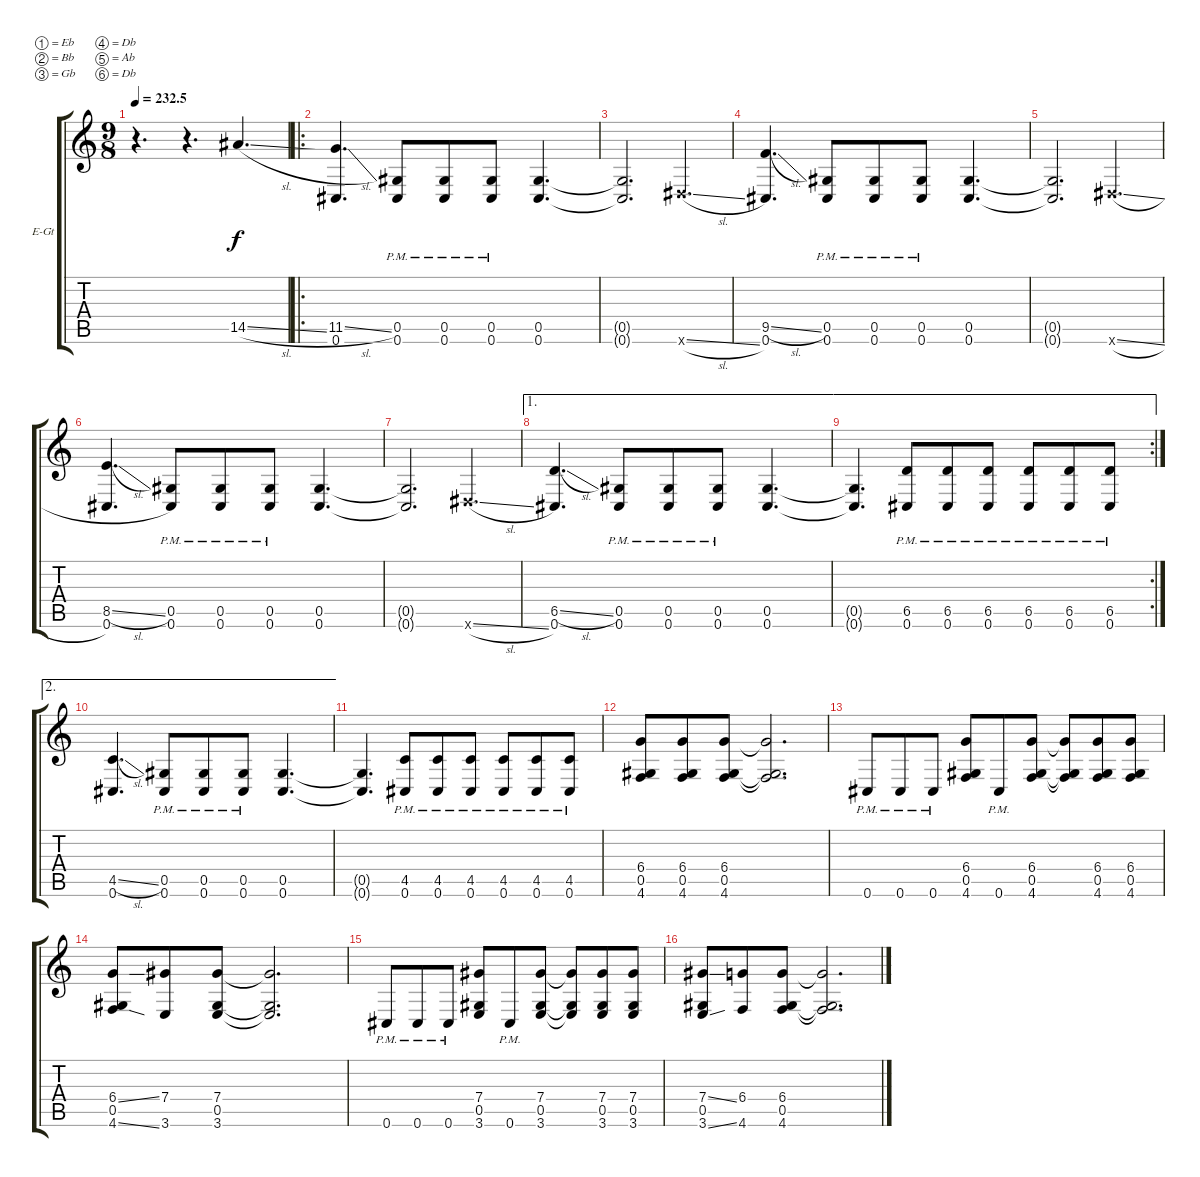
\defaultSystemsLayout 4
\bracketExtendMode groupsimilarinstruments
\firstSystemTrackNameOrientation horizontal
\otherSystemsTrackNameOrientation horizontal
\track ("Martin Carbonneau" "E-Gt") {instrument distortionguitar}
\staff {score tabs}
\tuning (Eb4 Bb3 Gb3 Db3 Ab2 Db2)
\ts (9 8)
\tempo
232.5
\accidentals auto
\clef g2
\ottava regular
\simile none
\ks c
r.4{d dy f instrument distortionguitar} r.4{d} 14.5{sl}.4{d} |
\ro
(11.5{sl} 0.6).4{d} (0.5{pm} 0.6{pm}).8 (0.5{pm} 0.6{pm}).8 (0.5{pm} 0.6{pm}).8 (0.5 0.6).4{d} |
(0.6{t} 0.5{t}).2{d} 2.6{sl x}.4{d} |
(0.6 9.5{sl}).4{d} (0.5{pm} 0.6{pm}).8 (0.5{pm} 0.6{pm}).8 (0.5{pm} 0.6{pm}).8 (0.5 0.6).4{d} |
(0.6{t} 0.5{t}).2{d} 2.6{sl x}.4{d} |
(0.6 8.5{sl}).4{d} (0.5{pm} 0.6{pm}).8 (0.5{pm} 0.6{pm}).8 (0.5{pm} 0.6{pm}).8 (0.5 0.6).4{d} |
(0.6{t} 0.5{t}).2{d} 2.6{sl x}.4{d} |
\ae 1
(0.6 6.5{sl}).4{d} (0.5{pm} 0.6{pm}).8 (0.5{pm} 0.6{pm}).8 (0.5{pm} 0.6{pm}).8 (0.5 0.6).4{d} |
\ae 1
\rc 2
(0.5{t} 0.6{t}).4{d} (0.6{pm} 6.5{pm}).8 (0.6{pm} 6.5{pm}).8 (0.6{pm} 6.5{pm}).8 (0.6{pm} 6.5{pm}).8 (0.6{pm} 6.5{pm}).8 (0.6{pm} 6.5{pm}).8 |
\ae 2
(0.6 4.5{sl}).4{d} (0.5{pm} 0.6{pm}).8 (0.5{pm} 0.6{pm}).8 (0.5{pm} 0.6{pm}).8 (0.5 0.6).4{d} |
(0.5{t} 0.6{t}).4{d} (0.6{pm} 4.5{pm}).8 (0.6{pm} 4.5{pm}).8 (0.6{pm} 4.5{pm}).8 (0.6{pm} 4.5{pm}).8 (0.6{pm} 4.5{pm}).8 (0.6{pm} 4.5{pm}).8 |
(4.6 6.4 0.5).8 (4.6 6.4 0.5).8 (4.6 6.4 0.5).8 (4.6{t} 6.4{t} 0.5{t}).2{d} |
0.6{pm}.8 0.6{pm}.8 0.6{pm}.8 (4.6 6.4 0.5).8 0.6{pm}.8 (4.6 6.4 0.5).8 (4.6{t} 6.4{t} 0.5{t}).8 (4.6 6.4 0.5).8 (4.6 6.4 0.5).8 |
(4.6{ss} 6.4{ss} 0.5).8 (7.4 3.6).8 (7.4 3.6 0.5).8 (7.4{t} 3.6{t} 0.5{t}).2{d} |
0.6{pm}.8 0.6{pm}.8 0.6{pm}.8 (7.4 3.6 0.5).8 0.6{pm}.8 (7.4 3.6 0.5).8 (7.4{t} 3.6{t} 0.5{t}).8 (7.4 3.6 0.5).8 (7.4 3.6 0.5).8 |
(3.6{ss} 7.4{ss} 0.5).8 (6.4 4.6).8 (6.4 4.6 0.5).8 (6.4{t} 4.6{t} 0.5{t}).2{d}
